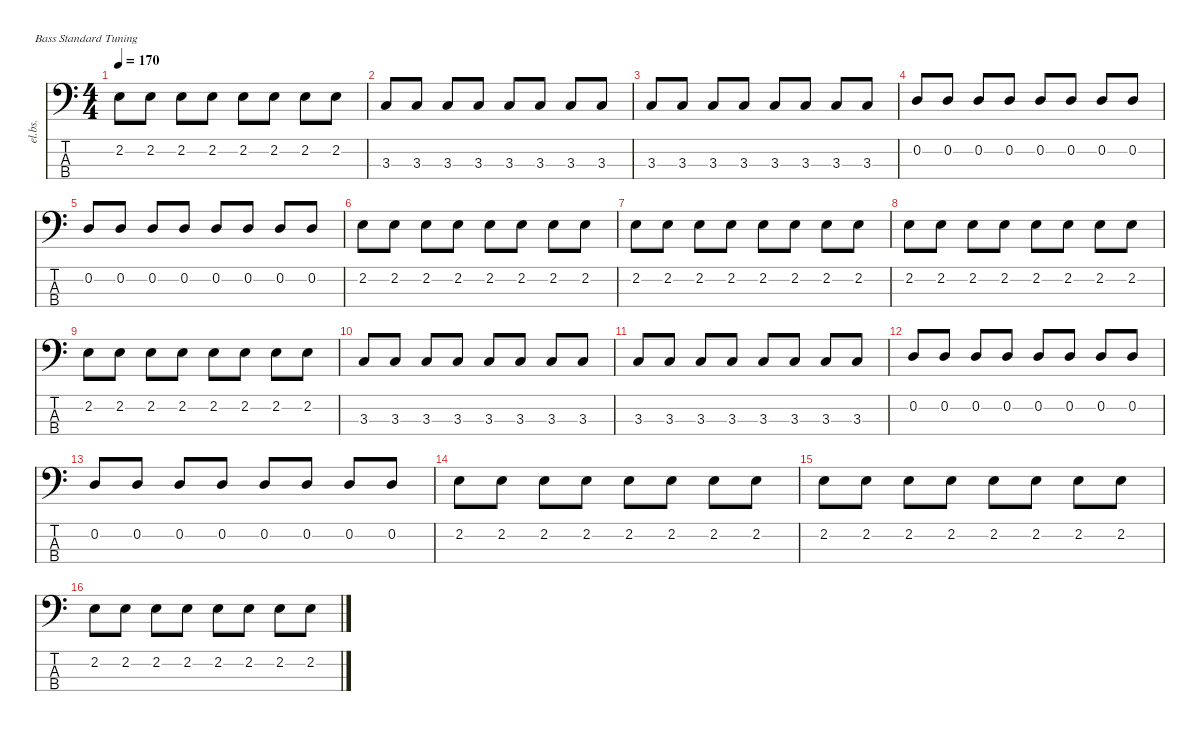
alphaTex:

\defaultSystemsLayout 4
\hideDynamics
\bracketExtendMode nobrackets
\otherSystemsTrackNameOrientation horizontal
\track ("Bass" "el.bs.") {instrument electricbassfinger}
\staff {score tabs}
\tuning (G2 D2 A1 E1)
\ts (4 4)
\tempo 170
\clef f4
\ks c
2.2.8{dy f beam Down} 2.2.8{beam Down} 2.2.8{beam Down} 2.2.8{beam Down} 2.2.8{beam Down} 2.2.8{beam Down} 2.2.8{beam Down} 2.2.8{beam Down} |
3.3.8{beam Up} 3.3.8{beam Up} 3.3.8{beam Up} 3.3.8{beam Up} 3.3.8{beam Up} 3.3.8{beam Up} 3.3.8{beam Up} 3.3.8{beam Up} |
3.3.8{beam Up} 3.3.8{beam Up} 3.3.8{beam Up} 3.3.8{beam Up} 3.3.8{beam Up} 3.3.8{beam Up} 3.3.8{beam Up} 3.3.8{beam Up} |
0.2.8{beam Up} 0.2.8{beam Up} 0.2.8{beam Up} 0.2.8{beam Up} 0.2.8{beam Up} 0.2.8{beam Up} 0.2.8{beam Up} 0.2.8{beam Up} |
0.2.8{beam Up} 0.2.8{beam Up} 0.2.8{beam Up} 0.2.8{beam Up} 0.2.8{beam Up} 0.2.8{beam Up} 0.2.8{beam Up} 0.2.8{beam Up} |
2.2.8{beam Down} 2.2.8{beam Down} 2.2.8{beam Down} 2.2.8{beam Down} 2.2.8{beam Down} 2.2.8{beam Down} 2.2.8{beam Down} 2.2.8{beam Down} |
2.2.8{beam Down} 2.2.8{beam Down} 2.2.8{beam Down} 2.2.8{beam Down} 2.2.8{beam Down} 2.2.8{beam Down} 2.2.8{beam Down} 2.2.8{beam Down} |
2.2.8{beam Down} 2.2.8{beam Down} 2.2.8{beam Down} 2.2.8{beam Down} 2.2.8{beam Down} 2.2.8{beam Down} 2.2.8{beam Down} 2.2.8{beam Down} |
2.2.8{beam Down} 2.2.8{beam Down} 2.2.8{beam Down} 2.2.8{beam Down} 2.2.8{beam Down} 2.2.8{beam Down} 2.2.8{beam Down} 2.2.8{beam Down} |
3.3.8{beam Up} 3.3.8{beam Up} 3.3.8{beam Up} 3.3.8{beam Up} 3.3.8{beam Up} 3.3.8{beam Up} 3.3.8{beam Up} 3.3.8{beam Up} |
3.3.8{beam Up} 3.3.8{beam Up} 3.3.8{beam Up} 3.3.8{beam Up} 3.3.8{beam Up} 3.3.8{beam Up} 3.3.8{beam Up} 3.3.8{beam Up} |
0.2.8{beam Up} 0.2.8{beam Up} 0.2.8{beam Up} 0.2.8{beam Up} 0.2.8{beam Up} 0.2.8{beam Up} 0.2.8{beam Up} 0.2.8{beam Up} |
0.2.8{beam Up} 0.2.8{beam Up} 0.2.8{beam Up} 0.2.8{beam Up} 0.2.8{beam Up} 0.2.8{beam Up} 0.2.8{beam Up} 0.2.8{beam Up} |
2.2.8{beam Down} 2.2.8{beam Down} 2.2.8{beam Down} 2.2.8{beam Down} 2.2.8{beam Down} 2.2.8{beam Down} 2.2.8{beam Down} 2.2.8{beam Down} |
2.2.8{beam Down} 2.2.8{beam Down} 2.2.8{beam Down} 2.2.8{beam Down} 2.2.8{beam Down} 2.2.8{beam Down} 2.2.8{beam Down} 2.2.8{beam Down} |
2.2.8{beam Down} 2.2.8{beam Down} 2.2.8{beam Down} 2.2.8{beam Down} 2.2.8{beam Down} 2.2.8{beam Down} 2.2.8{beam Down} 2.2.8{beam Down}
